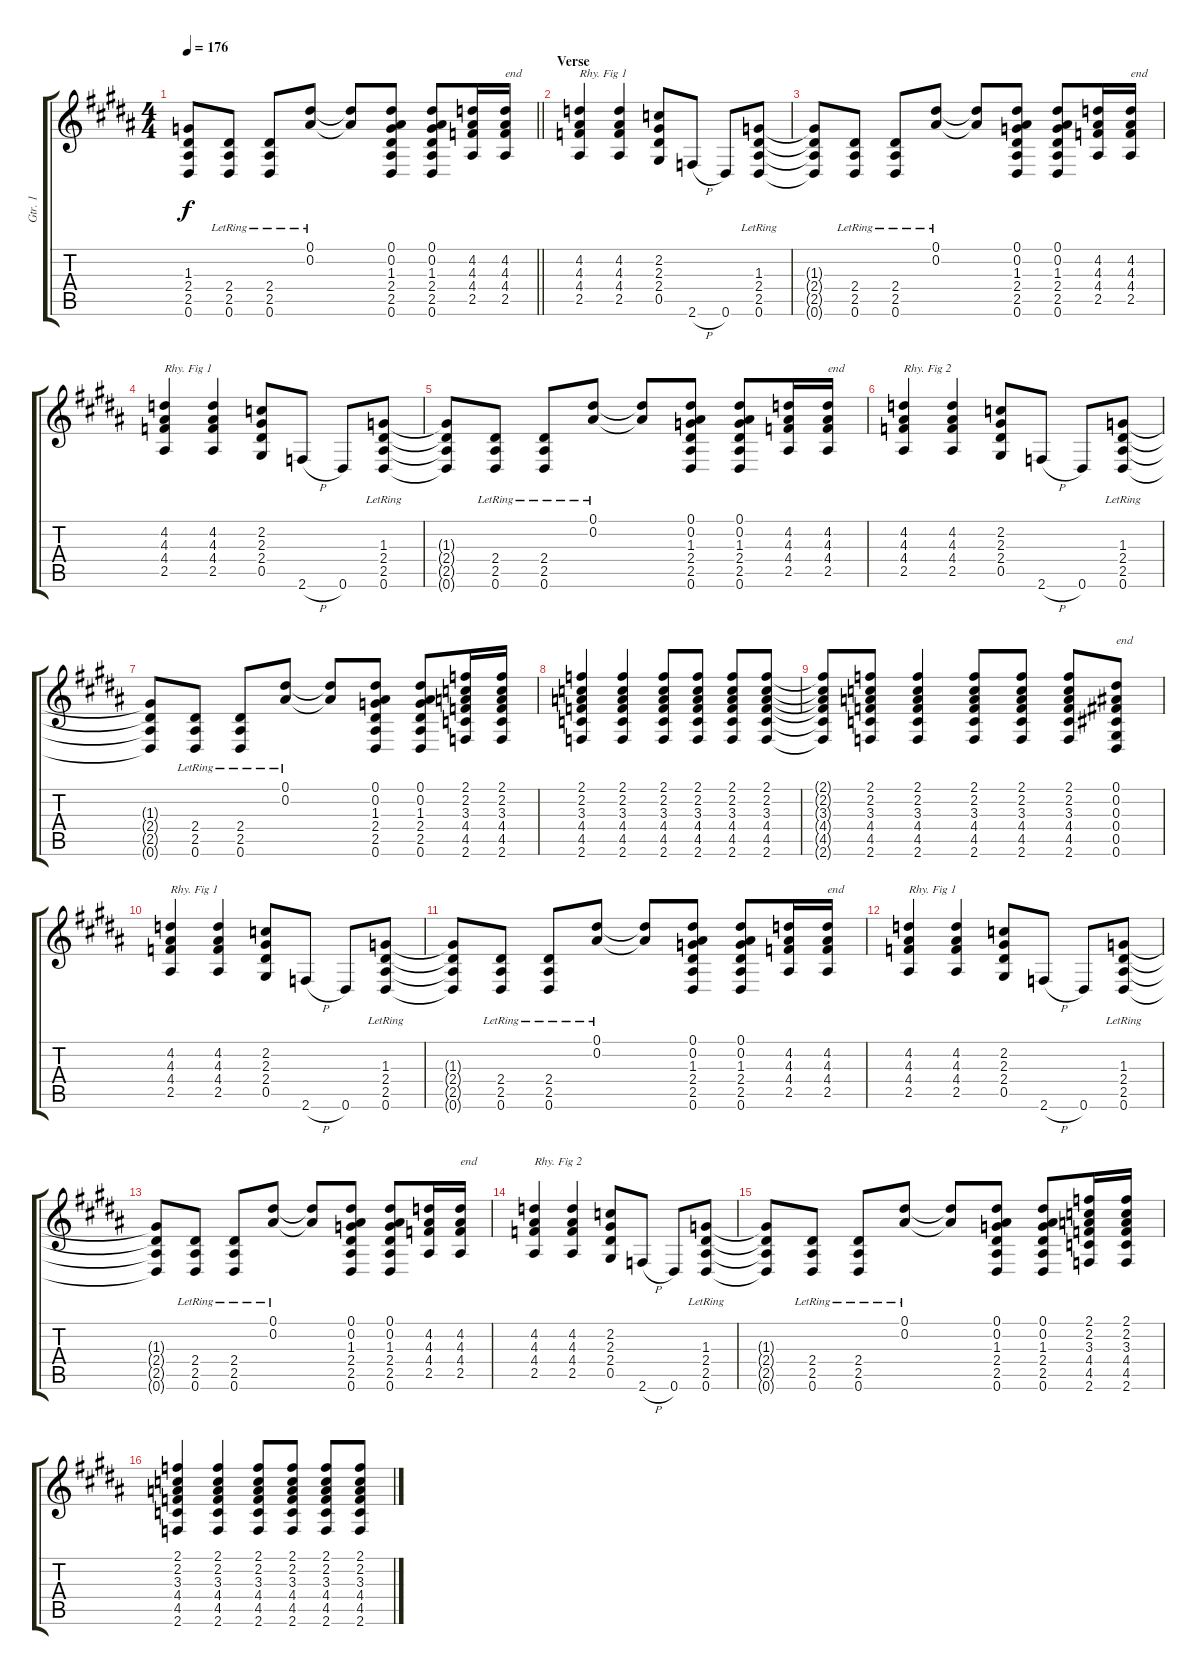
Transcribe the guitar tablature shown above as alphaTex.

\track ("Gtr. 1" "Gtr. 1") {instrument overdrivenguitar}
\staff {score tabs}
\tuning (Eb4 Bb3 Gb3 Db3 Ab2 Eb2) {hide}
\ts (4 4)
\tempo 176
\clef g2
\barLineRight lightlight
\ks b
(1.3{t} 2.4{t} 2.5{t} 0.6{t}).8{dy f} (2.4{lr} 2.5{lr} 0.6{lr}).8 (2.4{lr} 2.5{lr} 0.6{lr}).8 (0.1{lr} 0.2{lr}).8 (0.1{t} 0.2{t}).8 (0.1 0.2 1.3 2.4 2.5 0.6).8 (0.1 0.2 1.3 2.4 2.5 0.6).8 (4.2 4.3 4.4 2.5).16 (4.2 4.3 4.4 2.5).16{txt "end"} |
\section ("" "Verse")
(4.2 4.3 4.4 2.5).4{txt "Rhy. Fig 1"} (4.2 4.3 4.4 2.5).4 (2.2 2.3 2.4 0.5).8 2.6{h}.8 0.6.8 (1.3{lr} 2.4{lr} 2.5{lr} 0.6{lr}).8 |
(1.3{t} 2.4{t} 2.5{t} 0.6{t}).8 (2.4{lr} 2.5{lr} 0.6{lr}).8 (2.4{lr} 2.5{lr} 0.6{lr}).8 (0.1{lr} 0.2{lr}).8 (0.1{t} 0.2{t}).8 (0.1 0.2 1.3 2.4 2.5 0.6).8 (0.1 0.2 1.3 2.4 2.5 0.6).8 (4.2 4.3 4.4 2.5).16 (4.2 4.3 4.4 2.5).16{txt "end"} |
(4.2 4.3 4.4 2.5).4{txt "Rhy. Fig 1"} (4.2 4.3 4.4 2.5).4 (2.2 2.3 2.4 0.5).8 2.6{h}.8 0.6.8 (1.3{lr} 2.4{lr} 2.5{lr} 0.6{lr}).8 |
(1.3{t} 2.4{t} 2.5{t} 0.6{t}).8 (2.4{lr} 2.5{lr} 0.6{lr}).8 (2.4{lr} 2.5{lr} 0.6{lr}).8 (0.1{lr} 0.2{lr}).8 (0.1{t} 0.2{t}).8 (0.1 0.2 1.3 2.4 2.5 0.6).8 (0.1 0.2 1.3 2.4 2.5 0.6).8 (4.2 4.3 4.4 2.5).16 (4.2 4.3 4.4 2.5).16{txt "end"} |
(4.2 4.3 4.4 2.5).4{txt "Rhy. Fig 2"} (4.2 4.3 4.4 2.5).4 (2.2 2.3 2.4 0.5).8 2.6{h}.8 0.6.8 (1.3{lr} 2.4{lr} 2.5{lr} 0.6{lr}).8 |
(1.3{t} 2.4{t} 2.5{t} 0.6{t}).8 (2.4{lr} 2.5{lr} 0.6{lr}).8 (2.4{lr} 2.5{lr} 0.6{lr}).8 (0.1{lr} 0.2{lr}).8 (0.1{t} 0.2{t}).8 (0.1 0.2 1.3 2.4 2.5 0.6).8 (0.1 0.2 1.3 2.4 2.5 0.6).8 (2.1 2.2 3.3 4.4 4.5 2.6).16 (2.1 2.2 3.3 4.4 4.5 2.6).16 |
(2.1 2.2 3.3 4.4 4.5 2.6).4 (2.1 2.2 3.3 4.4 4.5 2.6).4 (2.1 2.2 3.3 4.4 4.5 2.6).8 (2.1 2.2 3.3 4.4 4.5 2.6).8 (2.1 2.2 3.3 4.4 4.5 2.6).8 (2.1 2.2 3.3 4.4 4.5 2.6).8 |
(2.1{t} 2.2{t} 3.3{t} 4.4{t} 4.5{t} 2.6{t}).8 (2.1 2.2 3.3 4.4 4.5 2.6).8 (2.1 2.2 3.3 4.4 4.5 2.6).4 (2.1 2.2 3.3 4.4 4.5 2.6).8 (2.1 2.2 3.3 4.4 4.5 2.6).8 (2.1 2.2 3.3 4.4 4.5 2.6).8 (0.1 0.2 0.3 0.4 0.5 0.6).8{txt "end"} |
(4.2 4.3 4.4 2.5).4{txt "Rhy. Fig 1"} (4.2 4.3 4.4 2.5).4 (2.2 2.3 2.4 0.5).8 2.6{h}.8 0.6.8 (1.3{lr} 2.4{lr} 2.5{lr} 0.6{lr}).8 |
(1.3{t} 2.4{t} 2.5{t} 0.6{t}).8 (2.4{lr} 2.5{lr} 0.6{lr}).8 (2.4{lr} 2.5{lr} 0.6{lr}).8 (0.1{lr} 0.2{lr}).8 (0.1{t} 0.2{t}).8 (0.1 0.2 1.3 2.4 2.5 0.6).8 (0.1 0.2 1.3 2.4 2.5 0.6).8 (4.2 4.3 4.4 2.5).16 (4.2 4.3 4.4 2.5).16{txt "end"} |
(4.2 4.3 4.4 2.5).4{txt "Rhy. Fig 1"} (4.2 4.3 4.4 2.5).4 (2.2 2.3 2.4 0.5).8 2.6{h}.8 0.6.8 (1.3{lr} 2.4{lr} 2.5{lr} 0.6{lr}).8 |
(1.3{t} 2.4{t} 2.5{t} 0.6{t}).8 (2.4{lr} 2.5{lr} 0.6{lr}).8 (2.4{lr} 2.5{lr} 0.6{lr}).8 (0.1{lr} 0.2{lr}).8 (0.1{t} 0.2{t}).8 (0.1 0.2 1.3 2.4 2.5 0.6).8 (0.1 0.2 1.3 2.4 2.5 0.6).8 (4.2 4.3 4.4 2.5).16 (4.2 4.3 4.4 2.5).16{txt "end"} |
(4.2 4.3 4.4 2.5).4{txt "Rhy. Fig 2"} (4.2 4.3 4.4 2.5).4 (2.2 2.3 2.4 0.5).8 2.6{h}.8 0.6.8 (1.3{lr} 2.4{lr} 2.5{lr} 0.6{lr}).8 |
(1.3{t} 2.4{t} 2.5{t} 0.6{t}).8 (2.4{lr} 2.5{lr} 0.6{lr}).8 (2.4{lr} 2.5{lr} 0.6{lr}).8 (0.1{lr} 0.2{lr}).8 (0.1{t} 0.2{t}).8 (0.1 0.2 1.3 2.4 2.5 0.6).8 (0.1 0.2 1.3 2.4 2.5 0.6).8 (2.1 2.2 3.3 4.4 4.5 2.6).16 (2.1 2.2 3.3 4.4 4.5 2.6).16 |
(2.1 2.2 3.3 4.4 4.5 2.6).4 (2.1 2.2 3.3 4.4 4.5 2.6).4 (2.1 2.2 3.3 4.4 4.5 2.6).8 (2.1 2.2 3.3 4.4 4.5 2.6).8 (2.1 2.2 3.3 4.4 4.5 2.6).8 (2.1 2.2 3.3 4.4 4.5 2.6).8
